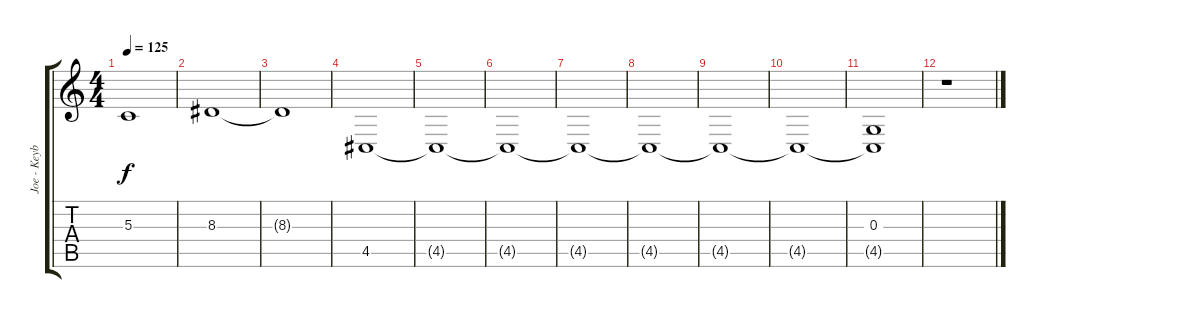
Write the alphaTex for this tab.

\track ("Joe - Keyboard" "Joe - Keyb") {instrument lead1square}
\staff {score tabs}
\tuning (E4 B3 G3 D3 A2 E2) {hide}
\ts (4 4)
\tempo 125
\clef g2
\ks c
5.3.1{dy f} |
8.3.1 |
8.3{t}.1 |
4.5.1 |
4.5{t}.1 |
4.5{t}.1 |
4.5{t}.1 |
4.5{t}.1 |
4.5{t}.1 |
4.5{t}.1 |
(0.3 4.5{t}).1 |
r.1
